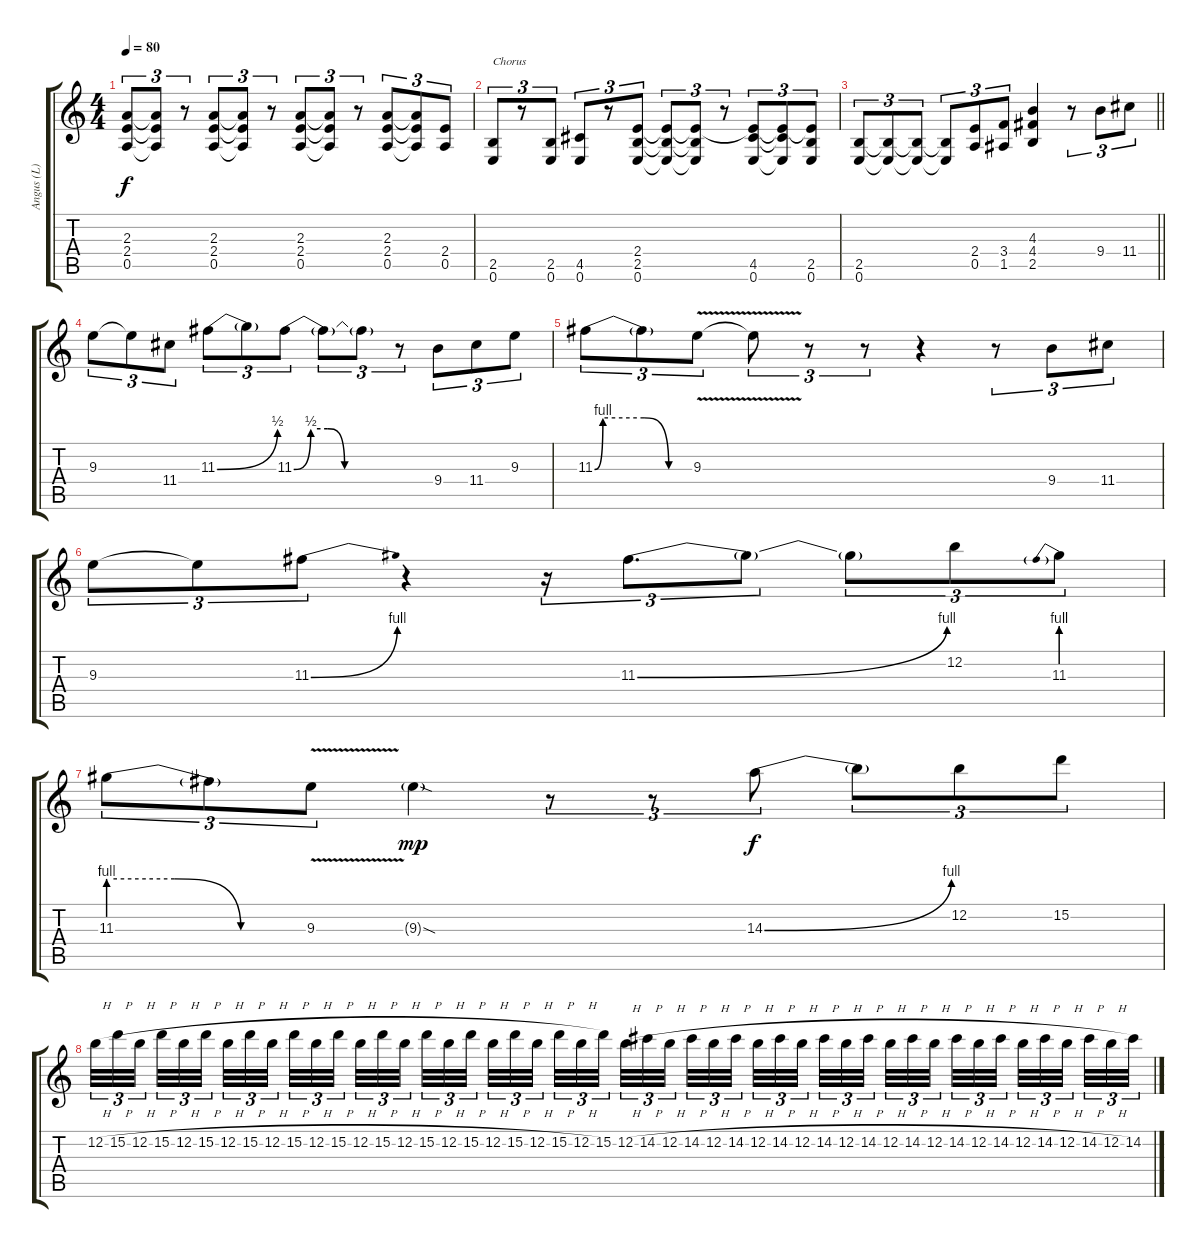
\track ("Angus (L)" "Angus (L)") {instrument overdrivenguitar}
\staff {score tabs}
\tuning (E4 B3 G3 D3 A2 E2) {hide}
\ts (4 4)
\tempo 80
\clef g2
\ks c
(2.3 2.4 0.5).8{tu (3 2) dy f} (2.3{t} 2.4{t} 0.5{t}).8{tu (3 2)} r.8{tu (3 2)} (2.3 2.4 0.5).8{tu (3 2)} (2.3{t} 2.4{t} 0.5{t}).8{tu (3 2)} r.8{tu (3 2)} (2.3 2.4 0.5).8{tu (3 2)} (2.3{t} 2.4{t} 0.5{t}).8{tu (3 2)} r.8{tu (3 2)} (2.3 2.4 0.5).8{tu (3 2)} (2.3{t} 2.4{t} 0.5{t}).8{tu (3 2)} (2.4 0.5).8{tu (3 2)} |
(2.5 0.6).8{tu (3 2) txt "Chorus"} r.8{tu (3 2)} (2.5 0.6).8{tu (3 2)} (4.5 0.6).8{tu (3 2)} r.8{tu (3 2)} (2.4 2.5 0.6).8{tu (3 2)} (2.4{t} 2.5{t} 0.6{t}).8{tu (3 2)} (2.4{t} 2.5{t} 0.6{t}).8{tu (3 2)} r.8{tu (3 2)} (2.4{t} 4.5 0.6).8{tu (3 2)} (2.4{t} 4.5{t} 0.6{t}).8{tu (3 2)} (2.4{t} 2.5 0.6).8{tu (3 2)} |
\barLineRight lightlight
(2.5 0.6).8{tu (3 2)} (2.5{t} 0.6{t}).8{tu (3 2)} (2.5{t} 0.6{t}).8{tu (3 2)} (2.5{t} 0.6{t}).8{tu (3 2)} (2.4 0.5).8{tu (3 2)} (3.4 1.5).8{tu (3 2)} (4.3 4.4 2.5).4 r.8{tu (3 2)} 9.4.8{tu (3 2)} 11.4.8{tu (3 2)} |
9.3.8{tu (3 2)} 9.3{t}.8{tu (3 2)} 11.4.8{tu (3 2)} 11.3{be (bend 0 0 60 2)}.8{tu (3 2)} 11.3{t}.8{tu (3 2)} 11.3{be (custom 0 0 10 2 20 2 30 0 60 0)}.8{tu (3 2)} 11.3{t}.8{tu (3 2)} 11.3{t}.8{tu (3 2)} r.8{tu (3 2)} 9.4.8{tu (3 2)} 11.4.8{tu (3 2)} 9.3.8{tu (3 2)} |
11.3{be (custom 0 0 5 4 30 4 45 0 60 0)}.8{tu (3 2)} 11.3{t}.8{tu (3 2)} 9.3{v}.8{tu (3 2)} 9.3{t}.8{tu (3 2)} r.8{tu (3 2)} r.8{tu (3 2)} r.4 r.8{tu (3 2)} 9.4.8{tu (3 2)} 11.4.8{tu (3 2)} |
9.3.8{tu (3 2)} 9.3{t}.8{tu (3 2)} 11.3{be (bend 0 0 60 4)}.8{tu (3 2)} r.4 r.16{tu (3 2)} 11.3{be (bend 0 0 60 4)}.8{d tu (3 2)} 11.3{t}.8{tu (3 2)} 11.3{t}.8{tu (3 2)} 12.2.8{tu (3 2)} 11.3{be (prebend 0 4 60 4)}.8{tu (3 2)} |
11.3{be (custom 0 4 20 4 40 0 60 0)}.8{tu (3 2)} 11.3{t}.8{tu (3 2)} 9.3{v}.8{tu (3 2)} 9.3{sod g}.4{dy mp} r.8{tu (3 2)} r.8{tu (3 2)} 14.3{be (bend 0 0 60 4)}.8{tu (3 2) dy f} 14.3{t}.8{tu (3 2)} 12.2.8{tu (3 2)} 15.2.8{tu (3 2)} |
12.2{h}.32{tu (3 2)} 15.2{h}.32{tu (3 2)} 12.2{h}.32{tu (3 2) beam splitsecondary} 15.2{h}.32{tu (3 2)} 12.2{h}.32{tu (3 2)} 15.2{h}.32{tu (3 2) beam splitsecondary} 12.2{h}.32{tu (3 2)} 15.2{h}.32{tu (3 2)} 12.2{h}.32{tu (3 2) beam splitsecondary} 15.2{h}.32{tu (3 2)} 12.2{h}.32{tu (3 2)} 15.2{h}.32{tu (3 2)} 12.2{h}.32{tu (3 2)} 15.2{h}.32{tu (3 2)} 12.2{h}.32{tu (3 2) beam splitsecondary} 15.2{h}.32{tu (3 2)} 12.2{h}.32{tu (3 2)} 15.2{h}.32{tu (3 2) beam splitsecondary} 12.2{h}.32{tu (3 2)} 15.2{h}.32{tu (3 2)} 12.2{h}.32{tu (3 2) beam splitsecondary} 15.2{h}.32{tu (3 2)} 12.2{h}.32{tu (3 2)} 15.2.32{tu (3 2)} 12.2{h}.32{tu (3 2)} 14.2{h}.32{tu (3 2)} 12.2{h}.32{tu (3 2) beam splitsecondary} 14.2{h}.32{tu (3 2)} 12.2{h}.32{tu (3 2)} 14.2{h}.32{tu (3 2) beam splitsecondary} 12.2{h}.32{tu (3 2)} 14.2{h}.32{tu (3 2)} 12.2{h}.32{tu (3 2) beam splitsecondary} 14.2{h}.32{tu (3 2)} 12.2{h}.32{tu (3 2)} 14.2{h}.32{tu (3 2)} 12.2{h}.32{tu (3 2)} 14.2{h}.32{tu (3 2)} 12.2{h}.32{tu (3 2) beam splitsecondary} 14.2{h}.32{tu (3 2)} 12.2{h}.32{tu (3 2)} 14.2{h}.32{tu (3 2) beam splitsecondary} 12.2{h}.32{tu (3 2)} 14.2{h}.32{tu (3 2)} 12.2{h}.32{tu (3 2) beam splitsecondary} 14.2{h}.32{tu (3 2)} 12.2{h}.32{tu (3 2)} 14.2.32{tu (3 2)}
